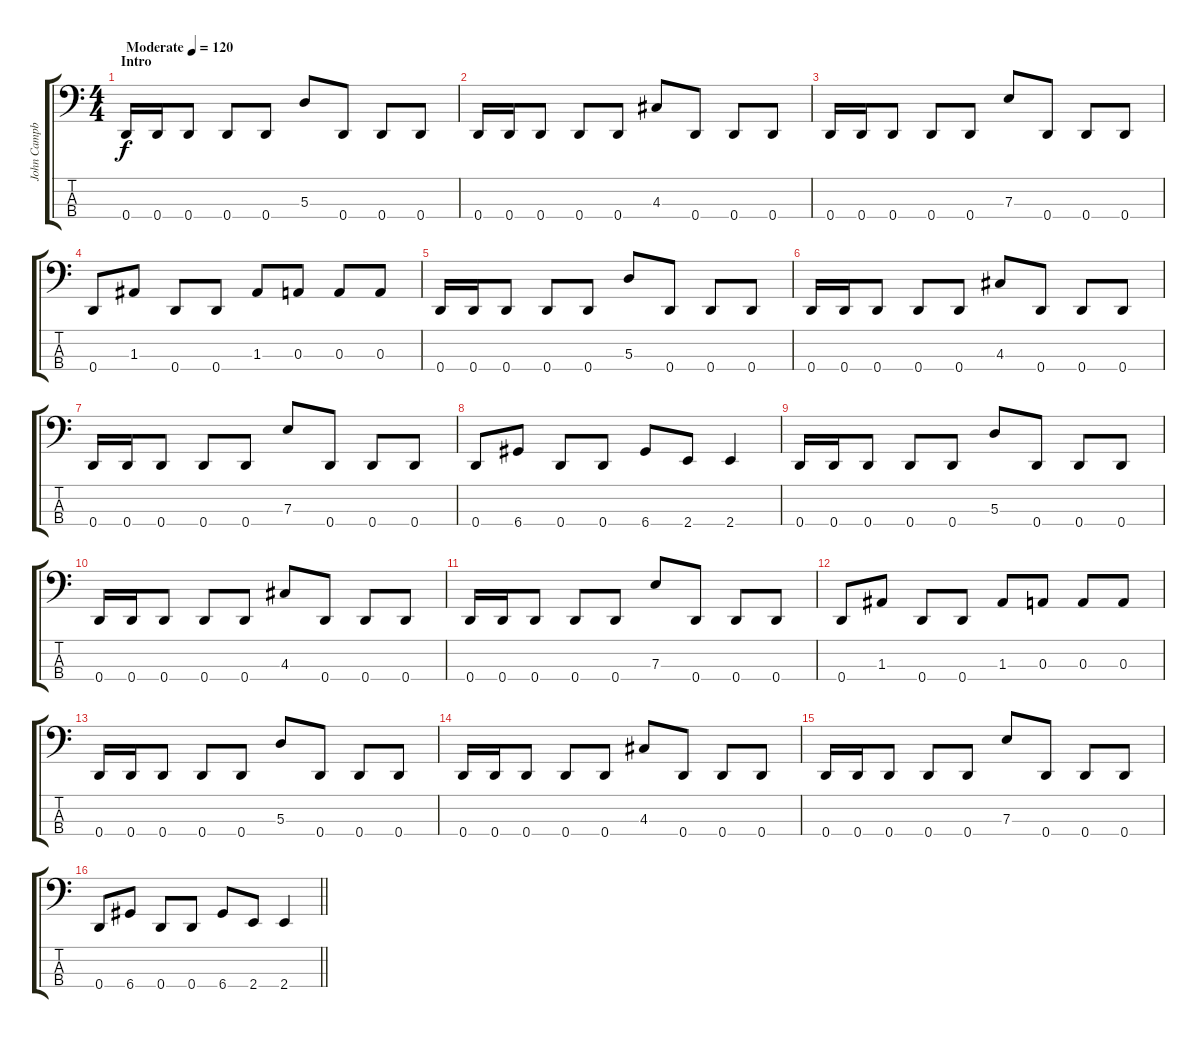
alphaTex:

\track ("John Campbell" "John Campb") {instrument electricbasspick}
\staff {score tabs}
\tuning (G2 D2 A1 D1) {hide}
\ts (4 4)
\section ("" "Intro")
\tempo (120 "Moderate")
\clef f4
\ks c
0.4.16{dy f instrument electricbasspick} 0.4.16 0.4.8 0.4.8 0.4.8 5.3.8 0.4.8 0.4.8 0.4.8 |
0.4.16 0.4.16 0.4.8 0.4.8 0.4.8 4.3.8 0.4.8 0.4.8 0.4.8 |
0.4.16 0.4.16 0.4.8 0.4.8 0.4.8 7.3.8 0.4.8 0.4.8 0.4.8 |
0.4.8 1.3.8 0.4.8 0.4.8 1.3.8 0.3.8 0.3.8 0.3.8 |
0.4.16 0.4.16 0.4.8 0.4.8 0.4.8 5.3.8 0.4.8 0.4.8 0.4.8 |
0.4.16 0.4.16 0.4.8 0.4.8 0.4.8 4.3.8 0.4.8 0.4.8 0.4.8 |
0.4.16 0.4.16 0.4.8 0.4.8 0.4.8 7.3.8 0.4.8 0.4.8 0.4.8 |
0.4.8 6.4.8 0.4.8 0.4.8 6.4.8 2.4.8 2.4.4 |
0.4.16 0.4.16 0.4.8 0.4.8 0.4.8 5.3.8 0.4.8 0.4.8 0.4.8 |
0.4.16 0.4.16 0.4.8 0.4.8 0.4.8 4.3.8 0.4.8 0.4.8 0.4.8 |
0.4.16 0.4.16 0.4.8 0.4.8 0.4.8 7.3.8 0.4.8 0.4.8 0.4.8 |
0.4.8 1.3.8 0.4.8 0.4.8 1.3.8 0.3.8 0.3.8 0.3.8 |
0.4.16 0.4.16 0.4.8 0.4.8 0.4.8 5.3.8 0.4.8 0.4.8 0.4.8 |
0.4.16 0.4.16 0.4.8 0.4.8 0.4.8 4.3.8 0.4.8 0.4.8 0.4.8 |
0.4.16 0.4.16 0.4.8 0.4.8 0.4.8 7.3.8 0.4.8 0.4.8 0.4.8 |
\barLineRight lightlight
0.4.8 6.4.8 0.4.8 0.4.8 6.4.8 2.4.8 2.4.4
